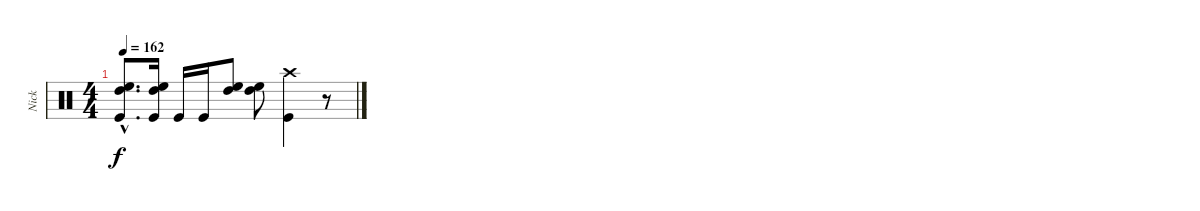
\track ("Nick" "Nick") {instrument percussion}
\staff {score}
\articulation defaults
\ts (4 4)
\tempo 162
\clef neutral
\ks c
("Kick (hit)"{hac} "High Floor Tom (hit)"{hac} "High Tom (hit)"{hac}).8{d dy f} ("Kick (hit)" "High Floor Tom (hit)" "High Tom (hit)").16 "Kick (hit)".16 "Kick (hit)".16 ("High Floor Tom (hit)" "High Tom (hit)").8 ("High Floor Tom (hit)" "High Tom (hit)").8 ("Kick (hit)" "Crash high (hit)").4 r.8
